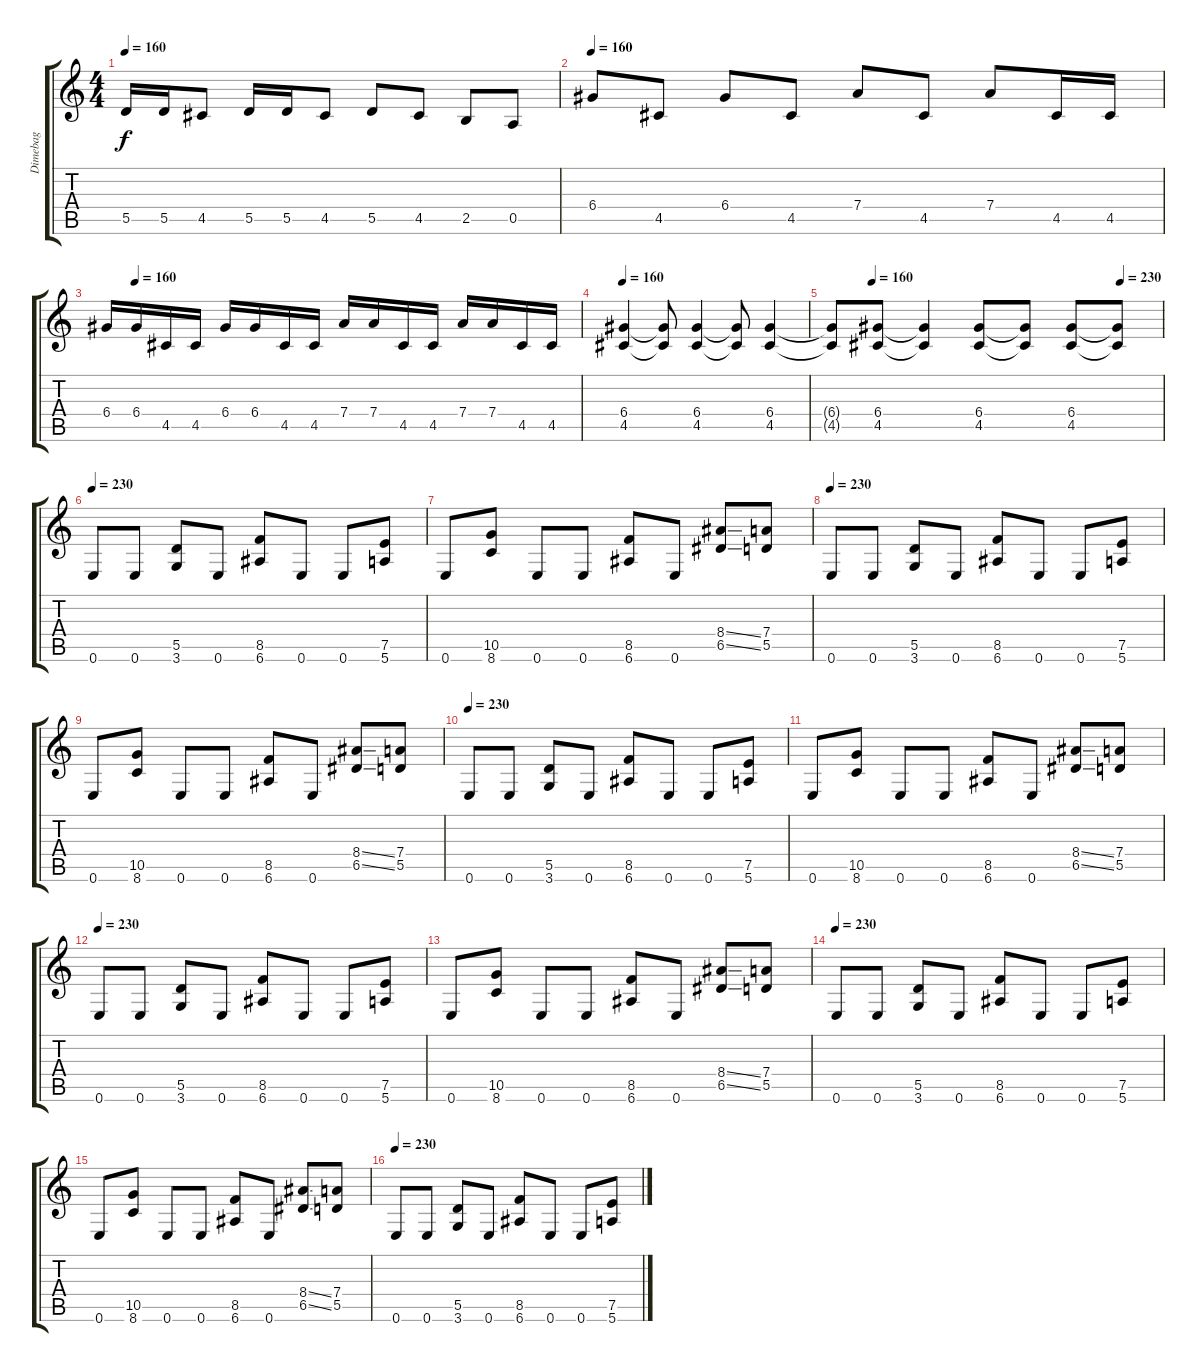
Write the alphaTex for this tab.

\track ("Dimebag" "Dimebag") {instrument distortionguitar}
\staff {score tabs}
\tuning (E4 B3 G3 D3 A2 E2) {hide}
\ts (4 4)
\tempo 160
\clef g2
\ks c
5.5.16{dy f} 5.5.16 4.5.8 5.5.16 5.5.16 4.5.8 5.5.8 4.5.8 2.5.8 0.5.8 |
\tempo 160
6.4.8 4.5.8 6.4.8 4.5.8 7.4.8 4.5.8 7.4.8 4.5.16 4.5.16 |
\tempo (160 0.0625)
6.4.16 6.4.16 4.5.16 4.5.16 6.4.16 6.4.16 4.5.16 4.5.16 7.4.16 7.4.16 4.5.16 4.5.16 7.4.16 7.4.16 4.5.16 4.5.16 |
\tempo 160
(6.4 4.5).4 (6.4{t} 4.5{t}).8 (6.4 4.5).4 (6.4{t} 4.5{t}).8 (6.4 4.5).4 |
\tempo (160 0.125)
\tempo (230 0.875)
(6.4{t} 4.5{t}).8 (6.4 4.5).8 (6.4{t} 4.5{t}).4 (6.4 4.5).8 (6.4{t} 4.5{t}).8 (6.4 4.5).8 (6.4{t} 4.5{t}).8 |
\tempo 230
0.6.8 0.6.8 (5.5 3.6).8 0.6.8 (8.5 6.6).8 0.6.8 0.6.8 (7.5 5.6).8 |
0.6.8 (10.5 8.6).8 0.6.8 0.6.8 (8.5 6.6).8 0.6.8 (8.4{ss} 6.5{ss}).8 (7.4 5.5).8 |
\tempo 230
0.6.8 0.6.8 (5.5 3.6).8 0.6.8 (8.5 6.6).8 0.6.8 0.6.8 (7.5 5.6).8 |
0.6.8 (10.5 8.6).8 0.6.8 0.6.8 (8.5 6.6).8 0.6.8 (8.4{ss} 6.5{ss}).8 (7.4 5.5).8 |
\tempo 230
0.6.8 0.6.8 (5.5 3.6).8 0.6.8 (8.5 6.6).8 0.6.8 0.6.8 (7.5 5.6).8 |
0.6.8 (10.5 8.6).8 0.6.8 0.6.8 (8.5 6.6).8 0.6.8 (8.4{ss} 6.5{ss}).8 (7.4 5.5).8 |
\tempo 230
0.6.8 0.6.8 (5.5 3.6).8 0.6.8 (8.5 6.6).8 0.6.8 0.6.8 (7.5 5.6).8 |
0.6.8 (10.5 8.6).8 0.6.8 0.6.8 (8.5 6.6).8 0.6.8 (8.4{ss} 6.5{ss}).8 (7.4 5.5).8 |
\tempo 230
0.6.8 0.6.8 (5.5 3.6).8 0.6.8 (8.5 6.6).8 0.6.8 0.6.8 (7.5 5.6).8 |
0.6.8 (10.5 8.6).8 0.6.8 0.6.8 (8.5 6.6).8 0.6.8 (8.4{ss} 6.5{ss}).8 (7.4 5.5).8 |
\tempo 230
0.6.8 0.6.8 (5.5 3.6).8 0.6.8 (8.5 6.6).8 0.6.8 0.6.8 (7.5 5.6).8
